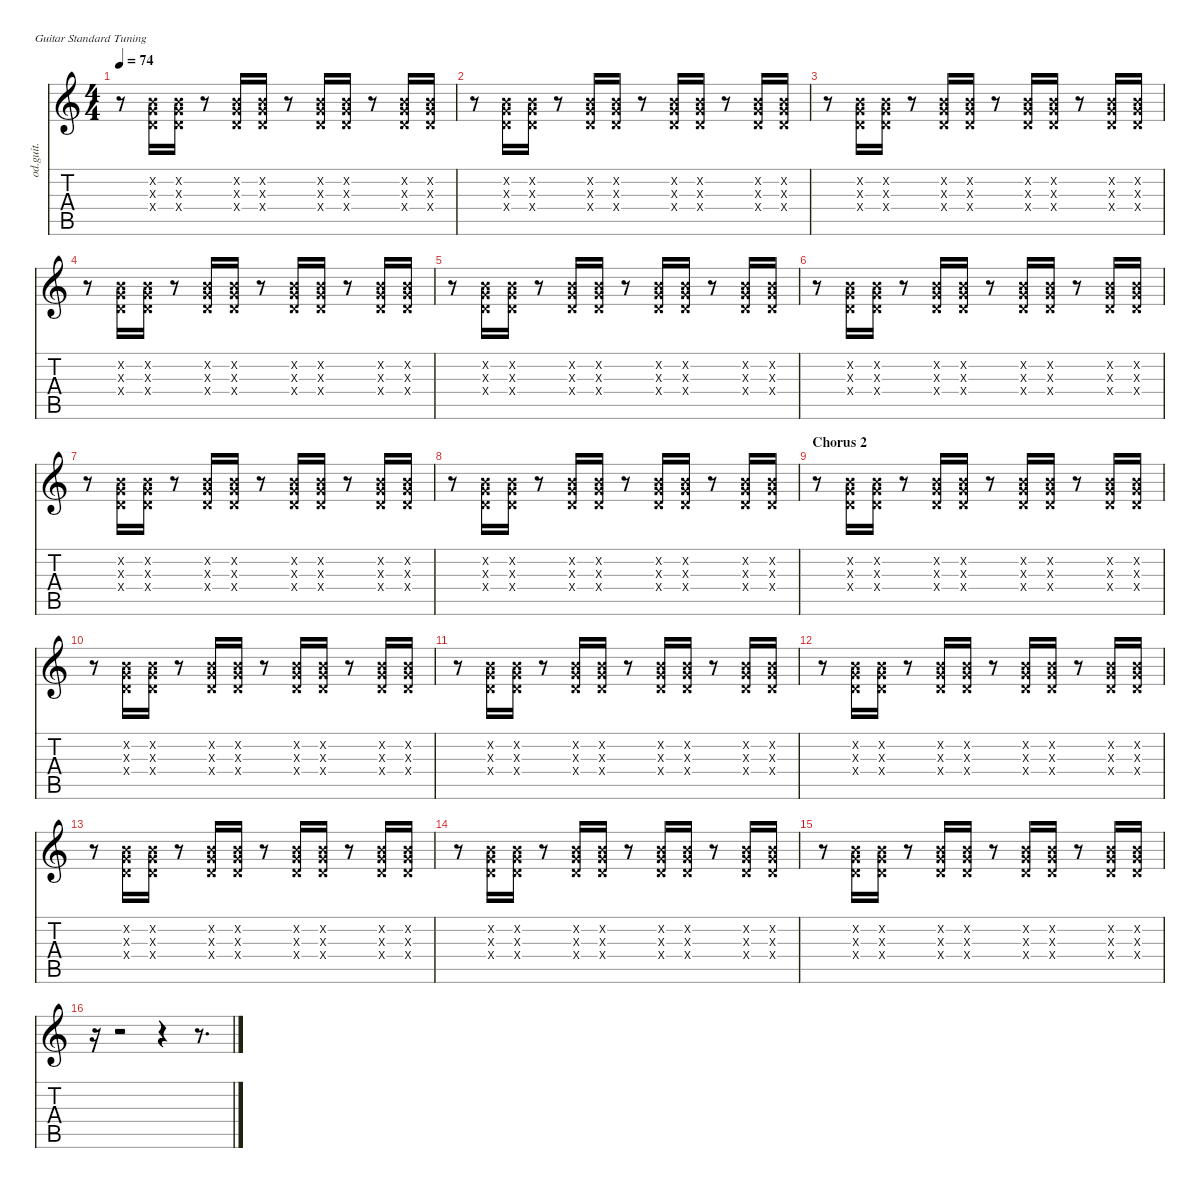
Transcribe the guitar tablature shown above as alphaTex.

\defaultSystemsLayout 4
\hideDynamics
\bracketExtendMode nobrackets
\otherSystemsTrackNameOrientation horizontal
\track ("Rhythm Guitar" "od.guit.") {instrument overdrivenguitar}
\staff {score tabs}
\tuning (E4 B3 G3 D3 A2 E2)
\ts (4 4)
\tempo 74
\clef g2
\ks c
r.8{dy f beam Down} (0.2{x} 0.3{x} 0.4{x}).16{beam Up} (0.2{x} 0.3{x} 0.4{x}).16{beam Up} r.8{beam Up} (0.2{x} 0.3{x} 0.4{x}).16{beam Up} (0.2{x} 0.3{x} 0.4{x}).16{beam Up} r.8{beam Up} (0.2{x} 0.3{x} 0.4{x}).16{beam Up} (0.2{x} 0.3{x} 0.4{x}).16{beam Up} r.8{beam Up} (0.2{x} 0.3{x} 0.4{x}).16{beam Up} (0.2{x} 0.3{x} 0.4{x}).16{beam Up} |
r.8{beam Down} (0.2{x} 0.3{x} 0.4{x}).16{beam Up} (0.2{x} 0.3{x} 0.4{x}).16{beam Up} r.8{beam Up} (0.2{x} 0.3{x} 0.4{x}).16{beam Up} (0.2{x} 0.3{x} 0.4{x}).16{beam Up} r.8{beam Up} (0.2{x} 0.3{x} 0.4{x}).16{beam Up} (0.2{x} 0.3{x} 0.4{x}).16{beam Up} r.8{beam Up} (0.2{x} 0.3{x} 0.4{x}).16{beam Up} (0.2{x} 0.3{x} 0.4{x}).16{beam Up} |
r.8{beam Down} (0.2{x} 0.3{x} 0.4{x}).16{beam Up} (0.2{x} 0.3{x} 0.4{x}).16{beam Up} r.8{beam Up} (0.2{x} 0.3{x} 0.4{x}).16{beam Up} (0.2{x} 0.3{x} 0.4{x}).16{beam Up} r.8{beam Up} (0.2{x} 0.3{x} 0.4{x}).16{beam Up} (0.2{x} 0.3{x} 0.4{x}).16{beam Up} r.8{beam Up} (0.2{x} 0.3{x} 0.4{x}).16{beam Up} (0.2{x} 0.3{x} 0.4{x}).16{beam Up} |
r.8{beam Down} (0.2{x} 0.3{x} 0.4{x}).16{beam Up} (0.2{x} 0.3{x} 0.4{x}).16{beam Up} r.8{beam Up} (0.2{x} 0.3{x} 0.4{x}).16{beam Up} (0.2{x} 0.3{x} 0.4{x}).16{beam Up} r.8{beam Up} (0.2{x} 0.3{x} 0.4{x}).16{beam Up} (0.2{x} 0.3{x} 0.4{x}).16{beam Up} r.8{beam Up} (0.2{x} 0.3{x} 0.4{x}).16{beam Up} (0.2{x} 0.3{x} 0.4{x}).16{beam Up} |
r.8{beam Down} (0.2{x} 0.3{x} 0.4{x}).16{beam Up} (0.2{x} 0.3{x} 0.4{x}).16{beam Up} r.8{beam Up} (0.2{x} 0.3{x} 0.4{x}).16{beam Up} (0.2{x} 0.3{x} 0.4{x}).16{beam Up} r.8{beam Up} (0.2{x} 0.3{x} 0.4{x}).16{beam Up} (0.2{x} 0.3{x} 0.4{x}).16{beam Up} r.8{beam Up} (0.2{x} 0.3{x} 0.4{x}).16{beam Up} (0.2{x} 0.3{x} 0.4{x}).16{beam Up} |
r.8{beam Down} (0.2{x} 0.3{x} 0.4{x}).16{beam Up} (0.2{x} 0.3{x} 0.4{x}).16{beam Up} r.8{beam Up} (0.2{x} 0.3{x} 0.4{x}).16{beam Up} (0.2{x} 0.3{x} 0.4{x}).16{beam Up} r.8{beam Up} (0.2{x} 0.3{x} 0.4{x}).16{beam Up} (0.2{x} 0.3{x} 0.4{x}).16{beam Up} r.8{beam Up} (0.2{x} 0.3{x} 0.4{x}).16{beam Up} (0.2{x} 0.3{x} 0.4{x}).16{beam Up} |
r.8{beam Down} (0.2{x} 0.3{x} 0.4{x}).16{beam Up} (0.2{x} 0.3{x} 0.4{x}).16{beam Up} r.8{beam Up} (0.2{x} 0.3{x} 0.4{x}).16{beam Up} (0.2{x} 0.3{x} 0.4{x}).16{beam Up} r.8{beam Up} (0.2{x} 0.3{x} 0.4{x}).16{beam Up} (0.2{x} 0.3{x} 0.4{x}).16{beam Up} r.8{beam Up} (0.2{x} 0.3{x} 0.4{x}).16{beam Up} (0.2{x} 0.3{x} 0.4{x}).16{beam Up} |
r.8{beam Down} (0.2{x} 0.3{x} 0.4{x}).16{beam Up} (0.2{x} 0.3{x} 0.4{x}).16{beam Up} r.8{beam Up} (0.2{x} 0.3{x} 0.4{x}).16{beam Up} (0.2{x} 0.3{x} 0.4{x}).16{beam Up} r.8{beam Up} (0.2{x} 0.3{x} 0.4{x}).16{beam Up} (0.2{x} 0.3{x} 0.4{x}).16{beam Up} r.8{beam Up} (0.2{x} 0.3{x} 0.4{x}).16{beam Up} (0.2{x} 0.3{x} 0.4{x}).16{beam Up} |
\section ("" "Chorus 2")
r.8{beam Down} (0.2{x} 0.3{x} 0.4{x}).16{beam Up} (0.2{x} 0.3{x} 0.4{x}).16{beam Up} r.8{beam Up} (0.2{x} 0.3{x} 0.4{x}).16{beam Up} (0.2{x} 0.3{x} 0.4{x}).16{beam Up} r.8{beam Up} (0.2{x} 0.3{x} 0.4{x}).16{beam Up} (0.2{x} 0.3{x} 0.4{x}).16{beam Up} r.8{beam Up} (0.2{x} 0.3{x} 0.4{x}).16{beam Up} (0.2{x} 0.3{x} 0.4{x}).16{beam Up} |
r.8{beam Down} (0.2{x} 0.3{x} 0.4{x}).16{beam Up} (0.2{x} 0.3{x} 0.4{x}).16{beam Up} r.8{beam Up} (0.2{x} 0.3{x} 0.4{x}).16{beam Up} (0.2{x} 0.3{x} 0.4{x}).16{beam Up} r.8{beam Up} (0.2{x} 0.3{x} 0.4{x}).16{beam Up} (0.2{x} 0.3{x} 0.4{x}).16{beam Up} r.8{beam Up} (0.2{x} 0.3{x} 0.4{x}).16{beam Up} (0.2{x} 0.3{x} 0.4{x}).16{beam Up} |
r.8{beam Down} (0.2{x} 0.3{x} 0.4{x}).16{beam Up} (0.2{x} 0.3{x} 0.4{x}).16{beam Up} r.8{beam Up} (0.2{x} 0.3{x} 0.4{x}).16{beam Up} (0.2{x} 0.3{x} 0.4{x}).16{beam Up} r.8{beam Up} (0.2{x} 0.3{x} 0.4{x}).16{beam Up} (0.2{x} 0.3{x} 0.4{x}).16{beam Up} r.8{beam Up} (0.2{x} 0.3{x} 0.4{x}).16{beam Up} (0.2{x} 0.3{x} 0.4{x}).16{beam Up} |
r.8{beam Down} (0.2{x} 0.3{x} 0.4{x}).16{beam Up} (0.2{x} 0.3{x} 0.4{x}).16{beam Up} r.8{beam Up} (0.2{x} 0.3{x} 0.4{x}).16{beam Up} (0.2{x} 0.3{x} 0.4{x}).16{beam Up} r.8{beam Up} (0.2{x} 0.3{x} 0.4{x}).16{beam Up} (0.2{x} 0.3{x} 0.4{x}).16{beam Up} r.8{beam Up} (0.2{x} 0.3{x} 0.4{x}).16{beam Up} (0.2{x} 0.3{x} 0.4{x}).16{beam Up} |
r.8{beam Down} (0.2{x} 0.3{x} 0.4{x}).16{beam Up} (0.2{x} 0.3{x} 0.4{x}).16{beam Up} r.8{beam Up} (0.2{x} 0.3{x} 0.4{x}).16{beam Up} (0.2{x} 0.3{x} 0.4{x}).16{beam Up} r.8{beam Up} (0.2{x} 0.3{x} 0.4{x}).16{beam Up} (0.2{x} 0.3{x} 0.4{x}).16{beam Up} r.8{beam Up} (0.2{x} 0.3{x} 0.4{x}).16{beam Up} (0.2{x} 0.3{x} 0.4{x}).16{beam Up} |
r.8{beam Down} (0.2{x} 0.3{x} 0.4{x}).16{beam Up} (0.2{x} 0.3{x} 0.4{x}).16{beam Up} r.8{beam Up} (0.2{x} 0.3{x} 0.4{x}).16{beam Up} (0.2{x} 0.3{x} 0.4{x}).16{beam Up} r.8{beam Up} (0.2{x} 0.3{x} 0.4{x}).16{beam Up} (0.2{x} 0.3{x} 0.4{x}).16{beam Up} r.8{beam Up} (0.2{x} 0.3{x} 0.4{x}).16{beam Up} (0.2{x} 0.3{x} 0.4{x}).16{beam Up} |
r.8{beam Down} (0.2{x} 0.3{x} 0.4{x}).16{beam Up} (0.2{x} 0.3{x} 0.4{x}).16{beam Up} r.8{beam Up} (0.2{x} 0.3{x} 0.4{x}).16{beam Up} (0.2{x} 0.3{x} 0.4{x}).16{beam Up} r.8{beam Up} (0.2{x} 0.3{x} 0.4{x}).16{beam Up} (0.2{x} 0.3{x} 0.4{x}).16{beam Up} r.8{beam Up} (0.2{x} 0.3{x} 0.4{x}).16{beam Up} (0.2{x} 0.3{x} 0.4{x}).16{beam Up} |
r.16{beam Down} r.2{beam Down} r.4{beam Down} r.8{d beam Down}
